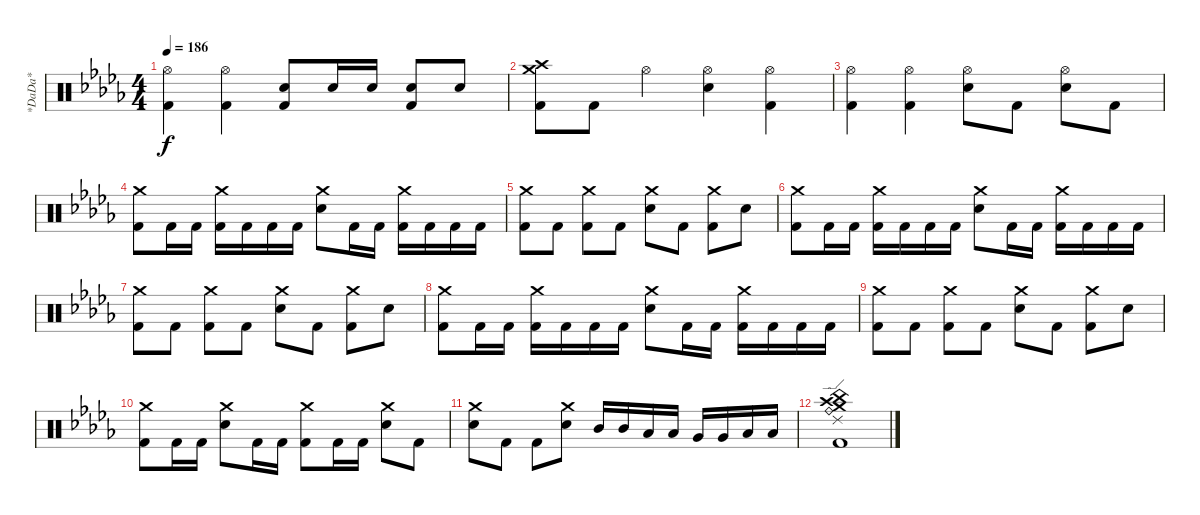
\track ("*DaDa*" "*DaDa*") {instrument percussion}
\staff {score}
\articulation defaults
\ts (4 4)
\tempo 186
\clef neutral
\ks db
("Hi-Hat (open)" "Kick (hit) 2").4{dy f} ("Hi-Hat (open)" "Kick (hit) 2").4 ("Electric Snare (hit)" "Kick (hit) 2").8 "Electric Snare (hit)".16 "Electric Snare (hit)".16 ("Electric Snare (hit)" "Kick (hit) 2").8 "Electric Snare (hit)".8 |
("Crash high (hit)" "Crash medium (hit)" "Kick (hit) 2").8 "Kick (hit) 2".8 "Hi-Hat (open)".4 ("Hi-Hat (open)" "Electric Snare (hit)").4 ("Hi-Hat (open)" "Kick (hit) 2").4 |
("Hi-Hat (open)" "Kick (hit) 2").4 ("Hi-Hat (open)" "Kick (hit) 2").4 ("Hi-Hat (open)" "Electric Snare (hit)").8 "Kick (hit) 2".8 ("Hi-Hat (open)" "Electric Snare (hit)").8 "Kick (hit) 2".8 |
("Crash medium (hit)" "Kick (hit) 2").8 "Kick (hit) 2".16 "Kick (hit) 2".16 ("Crash medium (hit)" "Kick (hit) 2").16 "Kick (hit) 2".16 "Kick (hit) 2".16 "Kick (hit) 2".16 ("Crash medium (hit)" "Electric Snare (hit)").8 "Kick (hit) 2".16 "Kick (hit) 2".16 ("Crash medium (hit)" "Kick (hit) 2").16 "Kick (hit) 2".16 "Kick (hit) 2".16 "Kick (hit) 2".16 |
("Crash medium (hit)" "Kick (hit) 2").8 "Kick (hit) 2".8 ("Crash medium (hit)" "Kick (hit) 2").8 "Kick (hit) 2".8 ("Crash medium (hit)" "Electric Snare (hit)").8 "Kick (hit) 2".8 ("Crash medium (hit)" "Kick (hit) 2").8 "Electric Snare (hit)".8 |
("Crash medium (hit)" "Kick (hit) 2").8 "Kick (hit) 2".16 "Kick (hit) 2".16 ("Crash medium (hit)" "Kick (hit) 2").16 "Kick (hit) 2".16 "Kick (hit) 2".16 "Kick (hit) 2".16 ("Crash medium (hit)" "Electric Snare (hit)").8 "Kick (hit) 2".16 "Kick (hit) 2".16 ("Crash medium (hit)" "Kick (hit) 2").16 "Kick (hit) 2".16 "Kick (hit) 2".16 "Kick (hit) 2".16 |
("Crash medium (hit)" "Kick (hit) 2").8 "Kick (hit) 2".8 ("Crash medium (hit)" "Kick (hit) 2").8 "Kick (hit) 2".8 ("Crash medium (hit)" "Electric Snare (hit)").8 "Kick (hit) 2".8 ("Crash medium (hit)" "Kick (hit) 2").8 "Electric Snare (hit)".8 |
("Crash medium (hit)" "Kick (hit) 2").8 "Kick (hit) 2".16 "Kick (hit) 2".16 ("Crash medium (hit)" "Kick (hit) 2").16 "Kick (hit) 2".16 "Kick (hit) 2".16 "Kick (hit) 2".16 ("Crash medium (hit)" "Electric Snare (hit)").8 "Kick (hit) 2".16 "Kick (hit) 2".16 ("Crash medium (hit)" "Kick (hit) 2").16 "Kick (hit) 2".16 "Kick (hit) 2".16 "Kick (hit) 2".16 |
("Crash medium (hit)" "Kick (hit) 2").8 "Kick (hit) 2".8 ("Crash medium (hit)" "Kick (hit) 2").8 "Kick (hit) 2".8 ("Crash medium (hit)" "Electric Snare (hit)").8 "Kick (hit) 2".8 ("Crash medium (hit)" "Kick (hit) 2").8 "Electric Snare (hit)".8 |
("Crash medium (hit)" "Kick (hit) 2").8 "Kick (hit) 2".16 "Kick (hit) 2".16 ("Crash medium (hit)" "Electric Snare (hit)").8 "Kick (hit) 2".16 "Kick (hit) 2".16 ("Crash medium (hit)" "Kick (hit) 2").8 "Kick (hit) 2".16 "Kick (hit) 2".16 ("Crash medium (hit)" "Electric Snare (hit)").8 "Kick (hit) 2".8 |
("Crash medium (hit)" "Electric Snare (hit)").8 "Kick (hit) 2".8 "Kick (hit) 2".8 ("Crash medium (hit)" "Electric Snare (hit)").8 "Mid Tom (hit)".16 "Mid Tom (hit)".16 "Low Tom (hit)".16 "Low Tom (hit)".16 "Very Low Tom (hit)".16 "Very Low Tom (hit)".16 "Low Floor Tom (hit)".16 "Low Floor Tom (hit)".16 |
("Ride (edge) 2" "Ride (bell)" "Crash medium (hit)" "Crash high (hit)" "China (hit)" "Kick (hit) 2").1
